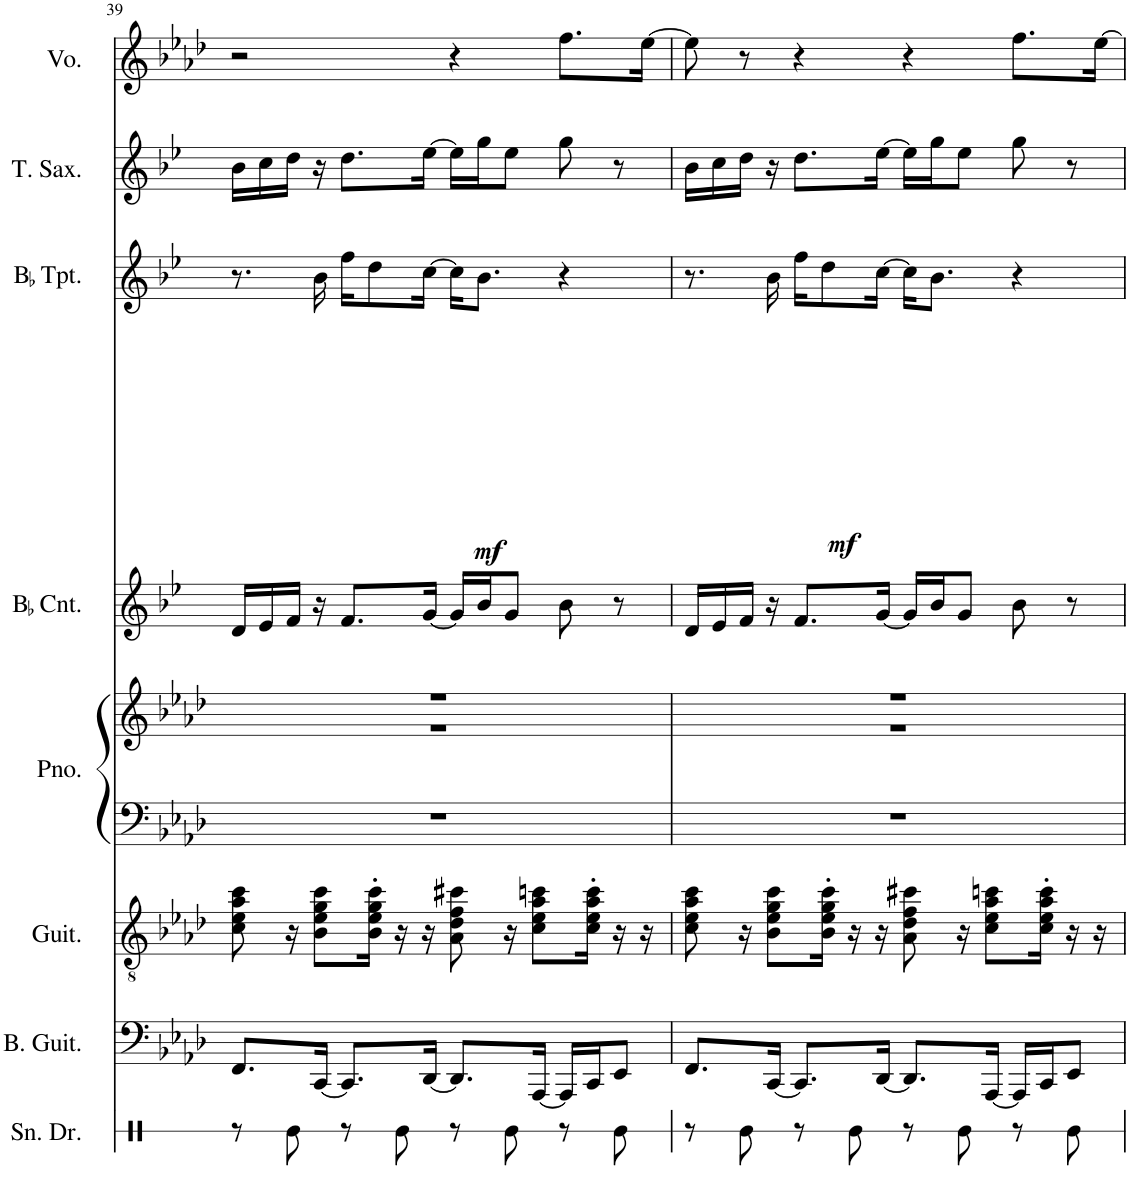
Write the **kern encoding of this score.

**kern	**kern	**kern	**kern	**kern	**kern	**kern	**dynam	**kern	**kern
*part8	*part7	*part6	*part5	*part5	*part4	*part3	*part3	*part2	*part1
*staff9	*staff8	*staff7	*staff6	*staff5	*staff4	*staff3	*staff3	*staff2	*staff1
*I"Snare Drum	*I"Bass Guitar	*I"Guitar	*I"Piano	*	*I"BaccidentalFlat Cornet	*I"BaccidentalFlat Trumpet	*	*I"Tenor Saxophone	*I"Vocal
*I'Sn. Dr.	*I'B. Guit.	*I'Guit.	*I'Pno.	*	*I'BaccidentalFlat Cnt.	*I'BaccidentalFlat Tpt.	*	*I'T. Sax.	*I'Vo.
!!LO:PB:g=z
*clefX	*clefF4	*clefGv2	*clefF4	*clefG2	*clefG2	*clefG2	*	*clefG2	*clefG2
*	*	*	*	*	*Trd1c2	*Trd1c2	*	*Trd8c14	*
*k[]	*k[b-e-a-d-]	*k[b-e-a-d-]	*k[b-e-a-d-]	*k[b-e-a-d-]	*k[b-e-]	*k[b-e-]	*	*k[b-e-]	*k[b-e-a-d-]
*M4/4	*M4/4	*M4/4	*M4/4	*M4/4	*M4/4	*M4/4	*	*M4/4	*M4/4
=39	=39	=39	=39	=39	=39	=39	=39	=39	=39
*	*	*	*	*^	*	*	*	*	*
8r	8.FF/L	8c\ 8e-\ 8a-\ 8cc\	1r	1r	1r	16d/LL	8.r	.	16b-\LL	2r
.	.	.	.	.	.	16e-/	.	.	16cc\	.
8Re\	.	16r	.	.	.	16f/JJ	.	.	16dd\JJ	.
!	!	!	!	!	!	!	!	!LO:DY:b	!	!
.	[16CC/Jk	8B-\ 8e-\ 8g\ 8cc\L	.	.	.	16r	16b-\	mf	16r	.
8r	8.CC/L]	.	.	.	.	8.f/L	16ff\KL	.	8.dd\L	.
.	.	16B-\' 16e-\' 16g\' 16cc\'Jk	.	.	.	.	8dd\	.	.	.
8Re\	.	16r	.	.	.	.	.	.	.	.
.	[16DD-/Jk	16r	.	.	.	[16g/Jk	[16cc\Jk	.	[16ee-\Jk	.
8r	8.DD-/L]	8A-\ 8d-\ 8f\ 8cc#X\	.	.	.	16g/LL]	16cc\KL]	.	16ee-\LL]	4r
.	.	.	.	.	.	16b-/J	8.b-\J	.	16gg\J	.
8Re\	.	16r	.	.	.	8g/J	.	.	8ee-\J	.
.	[16AAA-/Jk	8c\ 8e-\ 8a-\ 8ccn\L	.	.	.	.	.	.	.	.
8r	16AAA-/LL]	.	.	.	.	8b-\	4r	.	8gg\	8.ff\L
.	16CC/J	16c\' 16e-\' 16a-\' 16cc\'Jk	.	.	.	.	.	.	.	.
8Re\	8EE-/J	16r	.	.	.	8r	.	.	8r	.
.	.	16r	.	.	.	.	.	.	.	[16ee-\Jk
=40	=40	=40	=40	=40	=40	=40	=40	=40	=40	=40
8r	8.FF/L	8c\ 8e-\ 8a-\ 8cc\	1r	1r	1r	16d/LL	8.r	.	16b-\LL	8ee-\]
.	.	.	.	.	.	16e-/	.	.	16cc\	.
8Re\	.	16r	.	.	.	16f/JJ	.	.	16dd\JJ	8r
!	!	!	!	!	!	!	!	!LO:DY:b	!	!
.	[16CC/Jk	8B-\ 8e-\ 8g\ 8cc\L	.	.	.	16r	16b-\	mf	16r	.
8r	8.CC/L]	.	.	.	.	8.f/L	16ff\KL	.	8.dd\L	4r
.	.	16B-\' 16e-\' 16g\' 16cc\'Jk	.	.	.	.	8dd\	.	.	.
8Re\	.	16r	.	.	.	.	.	.	.	.
.	[16DD-/Jk	16r	.	.	.	[16g/Jk	[16cc\Jk	.	[16ee-\Jk	.
8r	8.DD-/L]	8A-\ 8d-\ 8f\ 8cc#X\	.	.	.	16g/LL]	16cc\KL]	.	16ee-\LL]	4r
.	.	.	.	.	.	16b-/J	8.b-\J	.	16gg\J	.
8Re\	.	16r	.	.	.	8g/J	.	.	8ee-\J	.
.	[16AAA-/Jk	8c\ 8e-\ 8a-\ 8ccn\L	.	.	.	.	.	.	.	.
8r	16AAA-/LL]	.	.	.	.	8b-\	4r	.	8gg\	8.ff\L
.	16CC/J	16c\' 16e-\' 16a-\' 16cc\'Jk	.	.	.	.	.	.	.	.
8Re\	8EE-/J	16r	.	.	.	8r	.	.	8r	.
.	.	16r	.	.	.	.	.	.	.	[16ee-\Jk
*	*	*	*	*v	*v	*	*	*	*	*
=	=	=	=	=	=	=	=	=	=
*-	*-	*-	*-	*-	*-	*-	*-	*-	*-
